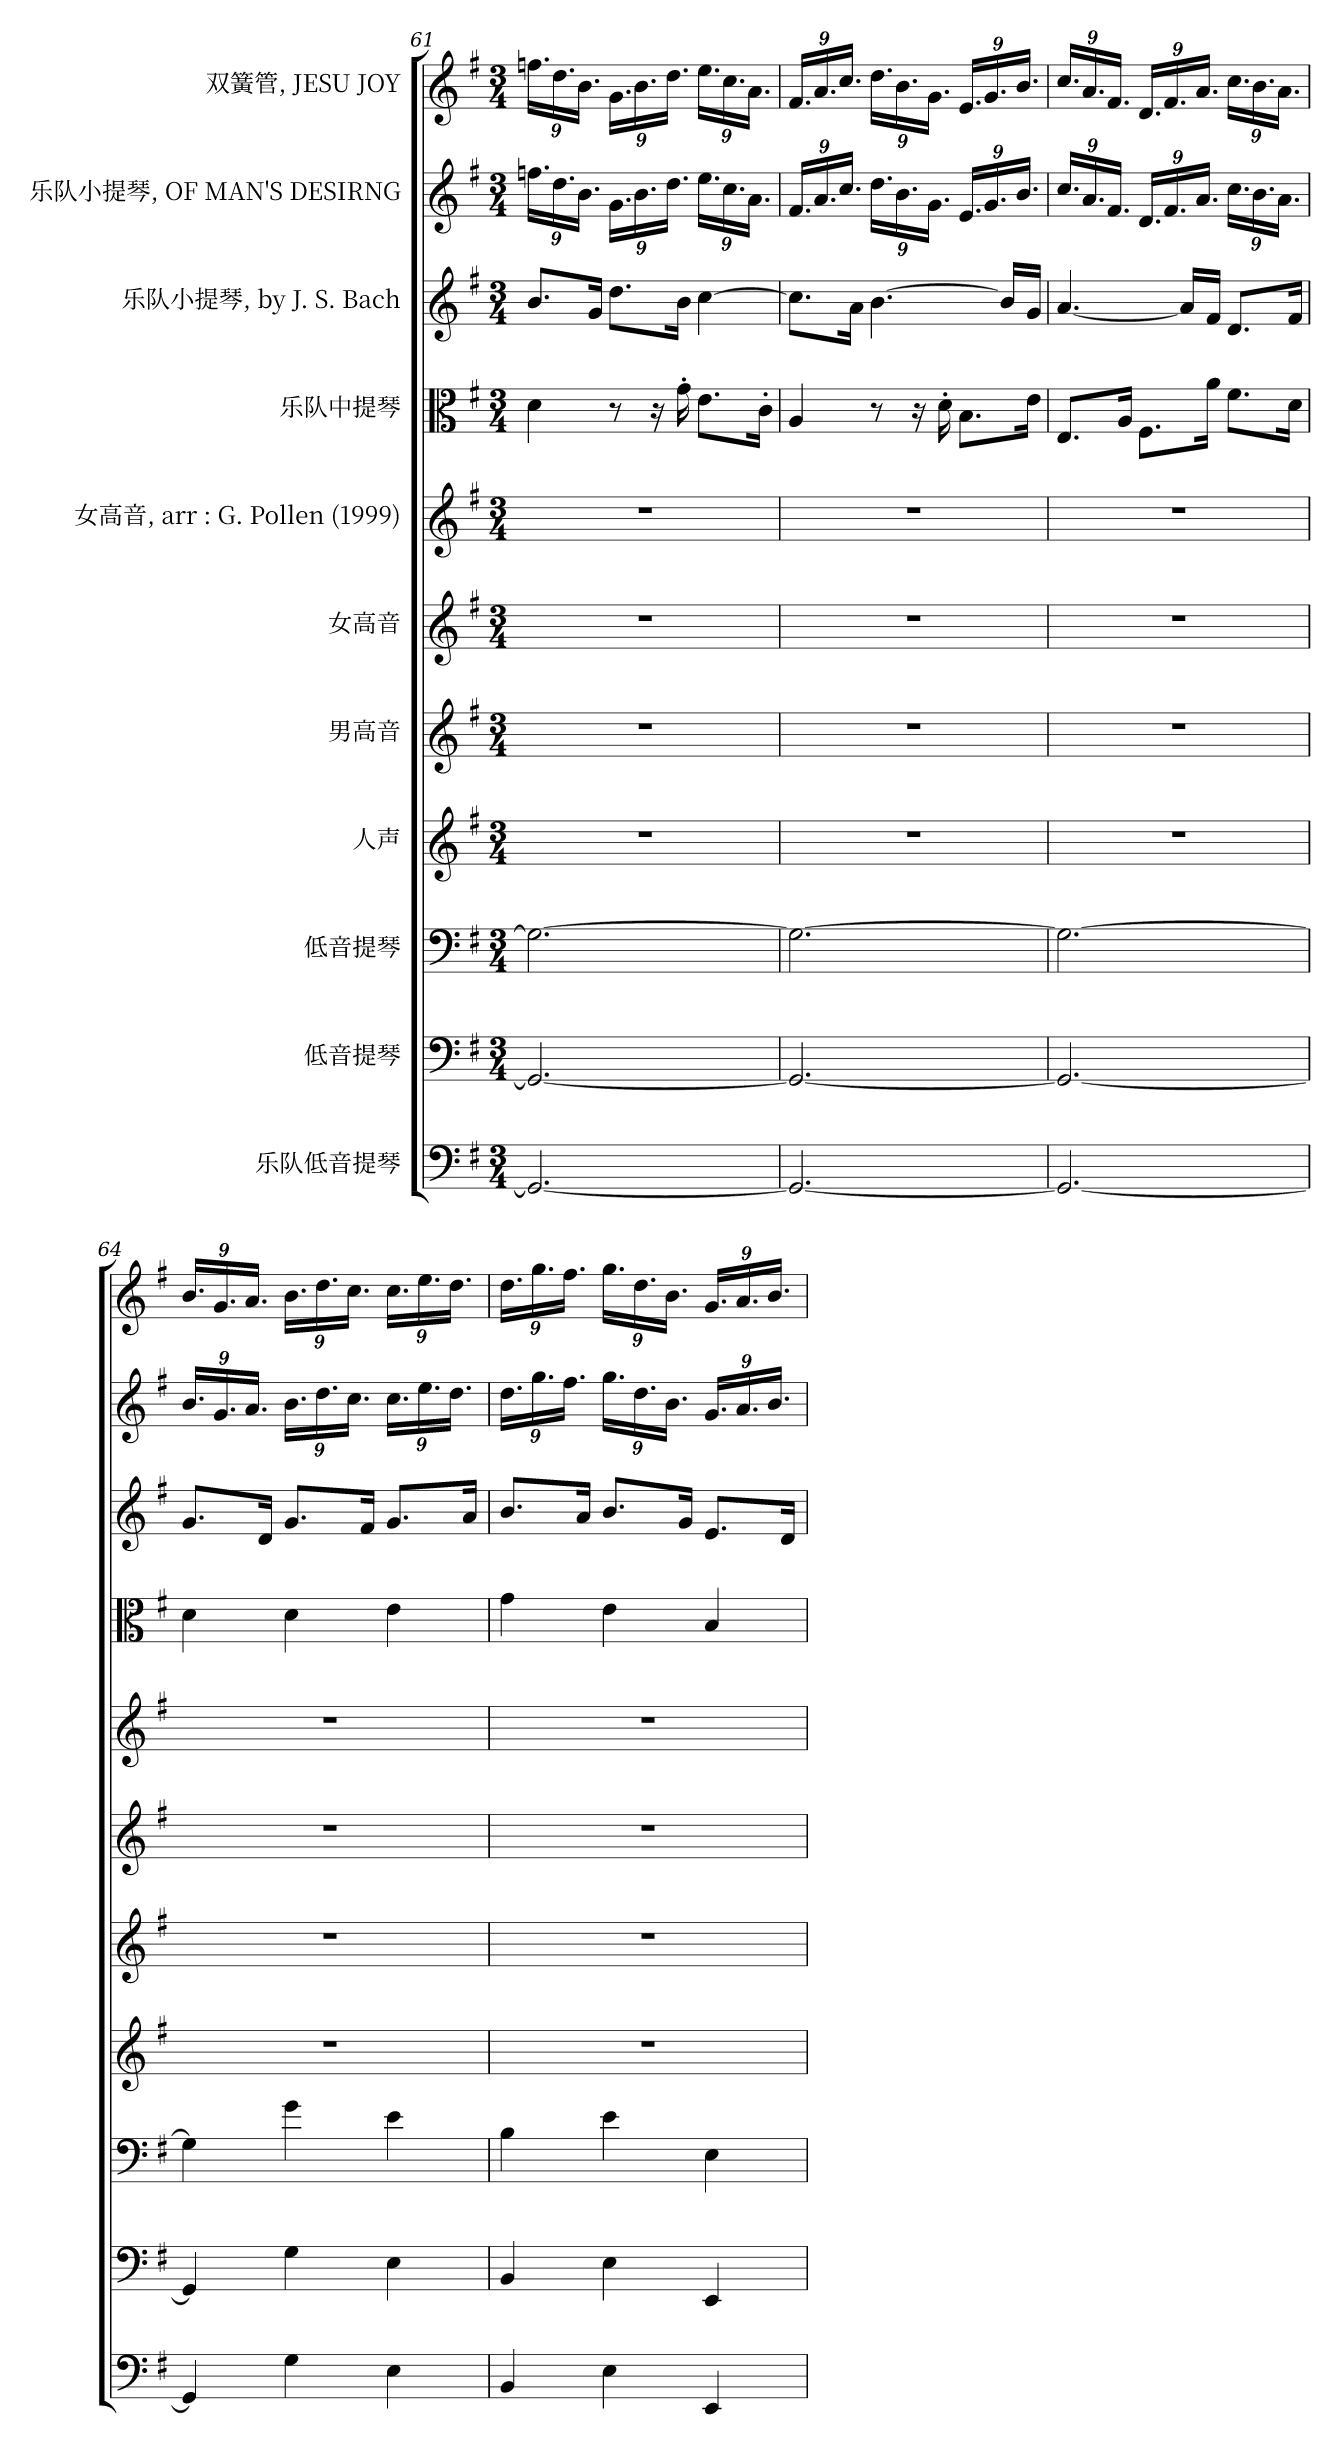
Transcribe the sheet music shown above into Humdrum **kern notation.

**kern	**kern	**kern	**kern	**kern	**kern	**kern	**kern	**kern	**kern	**kern
*part11	*part10	*part9	*part8	*part7	*part6	*part5	*part4	*part3	*part2	*part1
*staff11	*staff10	*staff9	*staff8	*staff7	*staff6	*staff5	*staff4	*staff3	*staff2	*staff1
*I"乐队低音提琴	*I"低音提琴	*I"低音提琴	*I"人声	*I"男高音	*I"女高音	*I"女高音, arr : G. Pollen (1999)	*I"乐队中提琴	*I"乐队小提琴, by J. S. Bach	*I"乐队小提琴, OF MAN'S DESIRNG	*I"双簧管, JESU JOY
!!LO:PB:g=z
*clefF4	*clefF4	*clefF4	*clefG2	*clefG2	*clefG2	*clefG2	*clefC3	*clefG2	*clefG2	*clefG2
*ITrd7c12	*ITrd7c12	*ITrd7c12	*	*	*	*	*	*	*	*
*k[f#]	*k[f#]	*k[f#]	*k[f#]	*k[f#]	*k[f#]	*k[f#]	*k[f#]	*k[f#]	*k[f#]	*k[f#]
*M3/4	*M3/4	*M3/4	*M3/4	*M3/4	*M3/4	*M3/4	*M3/4	*M3/4	*M3/4	*M3/4
*	*	*	*	*	*	*	*	*	*Xbrackettup	*Xbrackettup
=61	=61	=61	=61	=61	=61	=61	=61	=61	=61	=61
2.GGG/_	2.GGG/_	2.GG\_	2.r	2.r	2.r	2.r	4d\	8.b/L	18.ffn\LL	18.ffn\LL
.	.	.	.	.	.	.	.	.	18.dd\	18.dd\
.	.	.	.	.	.	.	.	.	18.b\JJ	18.b\JJ
.	.	.	.	.	.	.	.	16g/Jk	.	.
.	.	.	.	.	.	.	8r	8.dd\L	18.g\LL	18.g\LL
.	.	.	.	.	.	.	.	.	18.b\	18.b\
.	.	.	.	.	.	.	16r	.	.	.
.	.	.	.	.	.	.	.	.	18.dd\JJ	18.dd\JJ
.	.	.	.	.	.	.	16g'\	16b\Jk	.	.
.	.	.	.	.	.	.	8.e\L	[4cc\	18.ee\LL	18.ee\LL
.	.	.	.	.	.	.	.	.	18.cc\	18.cc\
.	.	.	.	.	.	.	.	.	18.a\JJ	18.a\JJ
.	.	.	.	.	.	.	16c'\Jk	.	.	.
=62	=62	=62	=62	=62	=62	=62	=62	=62	=62	=62
2.GGG/_	2.GGG/_	2.GG\_	2.r	2.r	2.r	2.r	4A/	8.cc\L]	18.f#/LL	18.f#/LL
.	.	.	.	.	.	.	.	.	18.a/	18.a/
.	.	.	.	.	.	.	.	.	18.cc/JJ	18.cc/JJ
.	.	.	.	.	.	.	.	16a\Jk	.	.
.	.	.	.	.	.	.	8r	[4.b\	18.dd\LL	18.dd\LL
.	.	.	.	.	.	.	.	.	18.b\	18.b\
.	.	.	.	.	.	.	16r	.	.	.
.	.	.	.	.	.	.	.	.	18.g\JJ	18.g\JJ
.	.	.	.	.	.	.	16d'\	.	.	.
.	.	.	.	.	.	.	8.B\L	.	18.e/LL	18.e/LL
.	.	.	.	.	.	.	.	.	18.g/	18.g/
.	.	.	.	.	.	.	.	16b/LL]	.	.
.	.	.	.	.	.	.	.	.	18.b/JJ	18.b/JJ
.	.	.	.	.	.	.	16e\Jk	16g/JJ	.	.
=63	=63	=63	=63	=63	=63	=63	=63	=63	=63	=63
2.GGG/_	2.GGG/_	2.GG\_	2.r	2.r	2.r	2.r	8.E/L	[4.a/	18.cc/LL	18.cc/LL
.	.	.	.	.	.	.	.	.	18.a/	18.a/
.	.	.	.	.	.	.	.	.	18.f#/JJ	18.f#/JJ
.	.	.	.	.	.	.	16A/Jk	.	.	.
.	.	.	.	.	.	.	8.F#\L	.	18.d/LL	18.d/LL
.	.	.	.	.	.	.	.	.	18.f#/	18.f#/
.	.	.	.	.	.	.	.	16a/LL]	.	.
.	.	.	.	.	.	.	.	.	18.a/JJ	18.a/JJ
.	.	.	.	.	.	.	16a\Jk	16f#/JJ	.	.
.	.	.	.	.	.	.	8.f#\L	8.d/L	18.cc\LL	18.cc\LL
.	.	.	.	.	.	.	.	.	18.b\	18.b\
.	.	.	.	.	.	.	.	.	18.a\JJ	18.a\JJ
.	.	.	.	.	.	.	16d\Jk	16f#/Jk	.	.
!!LO:PB:g=z
=64	=64	=64	=64	=64	=64	=64	=64	=64	=64	=64
4GGG/]	4GGG/]	4GG\]	2.r	2.r	2.r	2.r	4d\	8.g/L	18.b/LL	18.b/LL
.	.	.	.	.	.	.	.	.	18.g/	18.g/
.	.	.	.	.	.	.	.	.	18.a/JJ	18.a/JJ
.	.	.	.	.	.	.	.	16d/Jk	.	.
4GG\	4GG\	4G\	.	.	.	.	4d\	8.g/L	18.b\LL	18.b\LL
.	.	.	.	.	.	.	.	.	18.dd\	18.dd\
.	.	.	.	.	.	.	.	.	18.cc\JJ	18.cc\JJ
.	.	.	.	.	.	.	.	16f#/Jk	.	.
4EE\	4EE\	4E\	.	.	.	.	4e\	8.g/L	18.cc\LL	18.cc\LL
.	.	.	.	.	.	.	.	.	18.ee\	18.ee\
.	.	.	.	.	.	.	.	.	18.dd\JJ	18.dd\JJ
.	.	.	.	.	.	.	.	16a/Jk	.	.
=65	=65	=65	=65	=65	=65	=65	=65	=65	=65	=65
4BBB/	4BBB/	4BB\	2.r	2.r	2.r	2.r	4g\	8.b/L	18.dd\LL	18.dd\LL
.	.	.	.	.	.	.	.	.	18.gg\	18.gg\
.	.	.	.	.	.	.	.	.	18.ff#\JJ	18.ff#\JJ
.	.	.	.	.	.	.	.	16a/Jk	.	.
4EE\	4EE\	4E\	.	.	.	.	4e\	8.b/L	18.gg\LL	18.gg\LL
.	.	.	.	.	.	.	.	.	18.dd\	18.dd\
.	.	.	.	.	.	.	.	.	18.b\JJ	18.b\JJ
.	.	.	.	.	.	.	.	16g/Jk	.	.
4EEE/	4EEE/	4EE\	.	.	.	.	4B/	8.e/L	18.g/LL	18.g/LL
.	.	.	.	.	.	.	.	.	18.a/	18.a/
.	.	.	.	.	.	.	.	.	18.b/JJ	18.b/JJ
.	.	.	.	.	.	.	.	16d/Jk	.	.
=	=	=	=	=	=	=	=	=	=	=
*-	*-	*-	*-	*-	*-	*-	*-	*-	*-	*-
